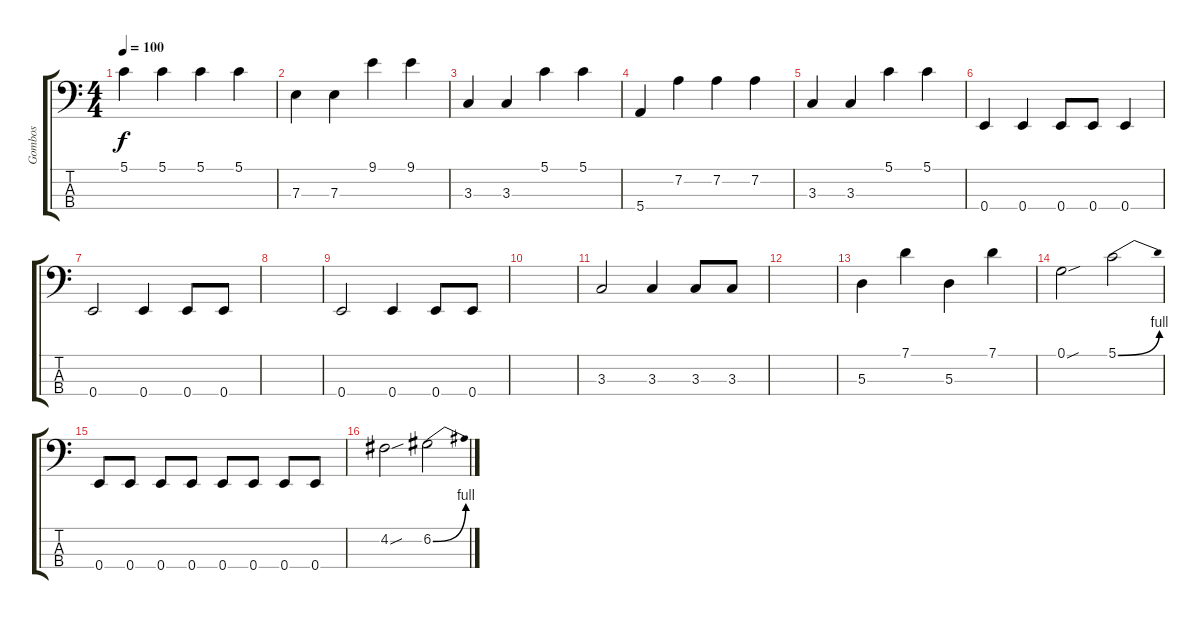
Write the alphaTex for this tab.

\track ("Gombos" "Gombos") {instrument electricbassfinger}
\staff {score tabs}
\tuning (G2 D2 A1 E1) {hide}
\ts (4 4)
\tempo 100
\clef f4
\ks c
5.1.4{dy f} 5.1.4 5.1.4 5.1.4 |
7.3.4 7.3.4 9.1.4 9.1.4 |
3.3.4 3.3.4 5.1.4 5.1.4 |
5.4.4 7.2.4 7.2.4 7.2.4 |
3.3.4 3.3.4 5.1.4 5.1.4 |
0.4.4 0.4.4 0.4.8 0.4.8 0.4.4 |
0.4.2 0.4.4 0.4.8 0.4.8 |
|
0.4.2 0.4.4 0.4.8 0.4.8 |
|
3.3.2 3.3.4 3.3.8 3.3.8 |
|
5.3.4 7.1.4 5.3.4 7.1.4 |
0.1{sou}.2 5.1{be (bend 0 0 60 4)}.2 |
0.4.8 0.4.8 0.4.8 0.4.8 0.4.8 0.4.8 0.4.8 0.4.8 |
4.2{sou}.2 6.2{be (bend 0 0 60 4)}.2
